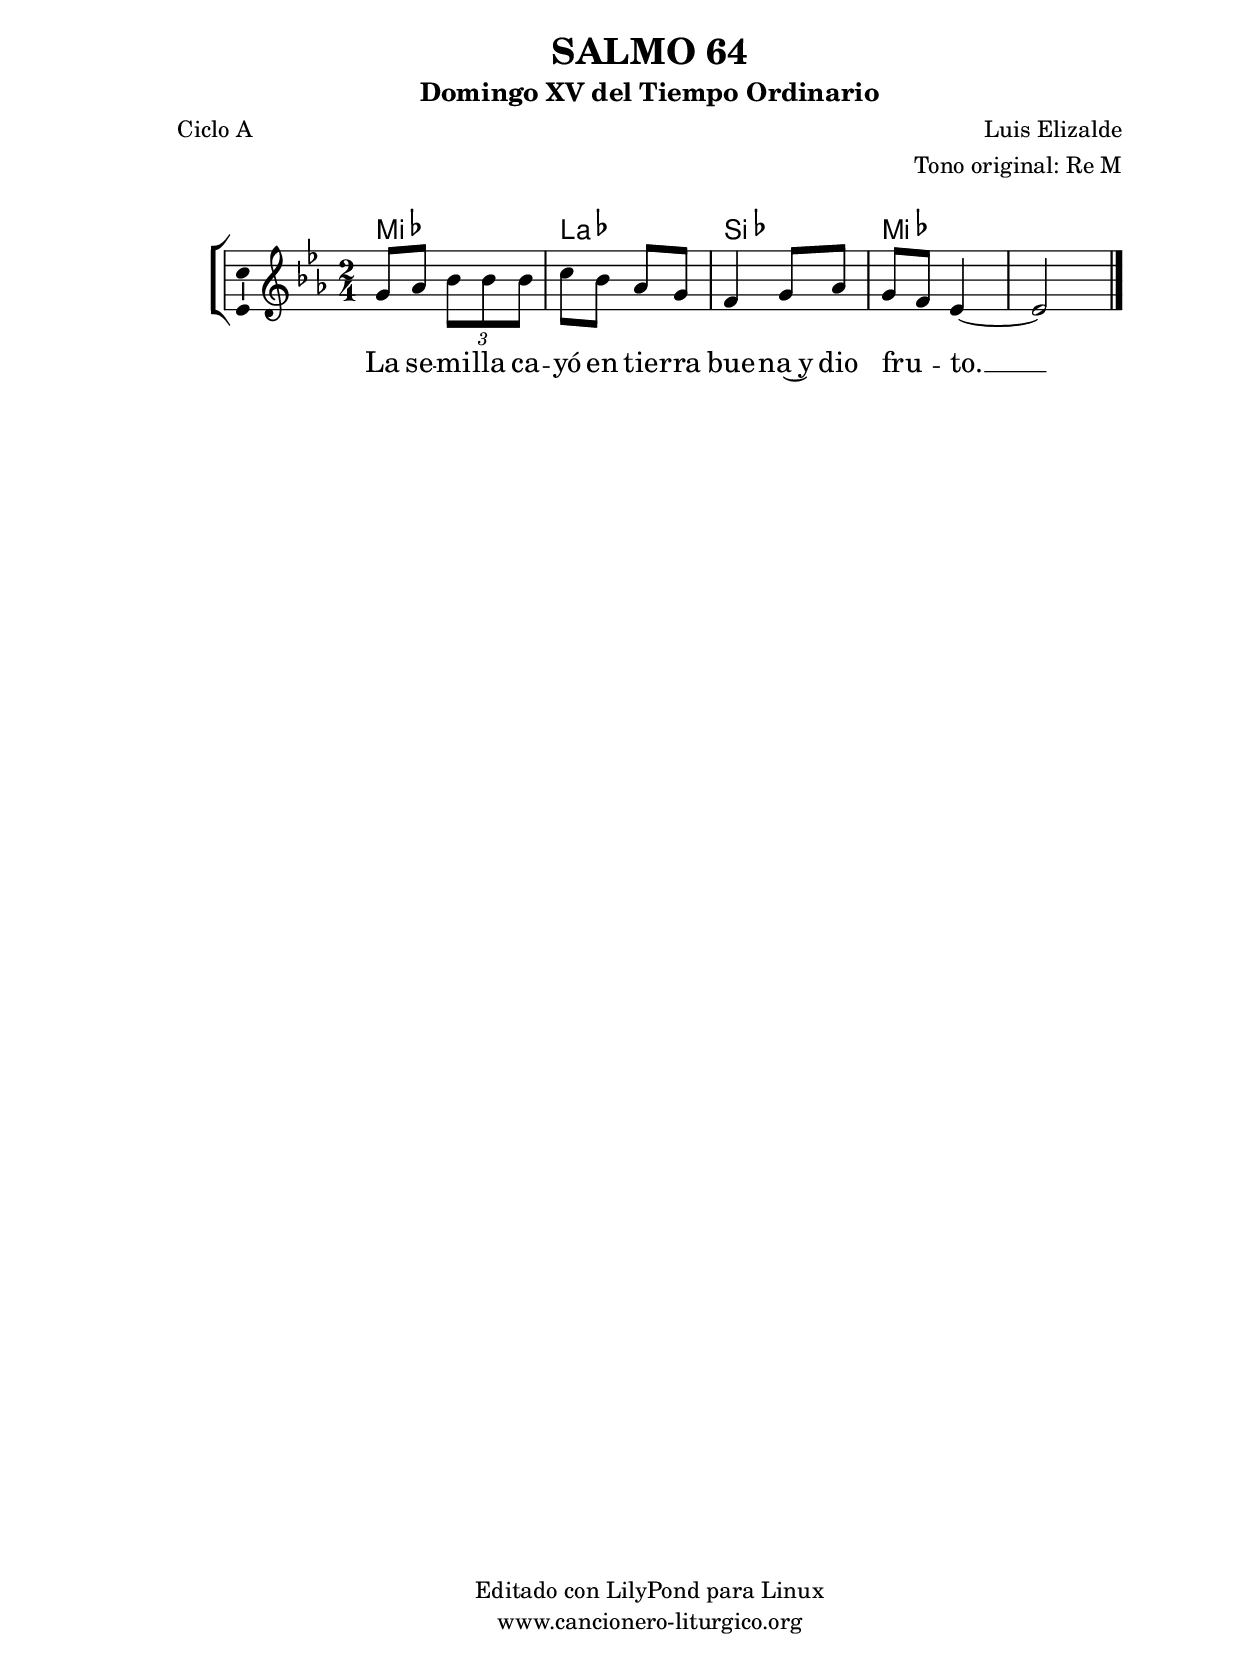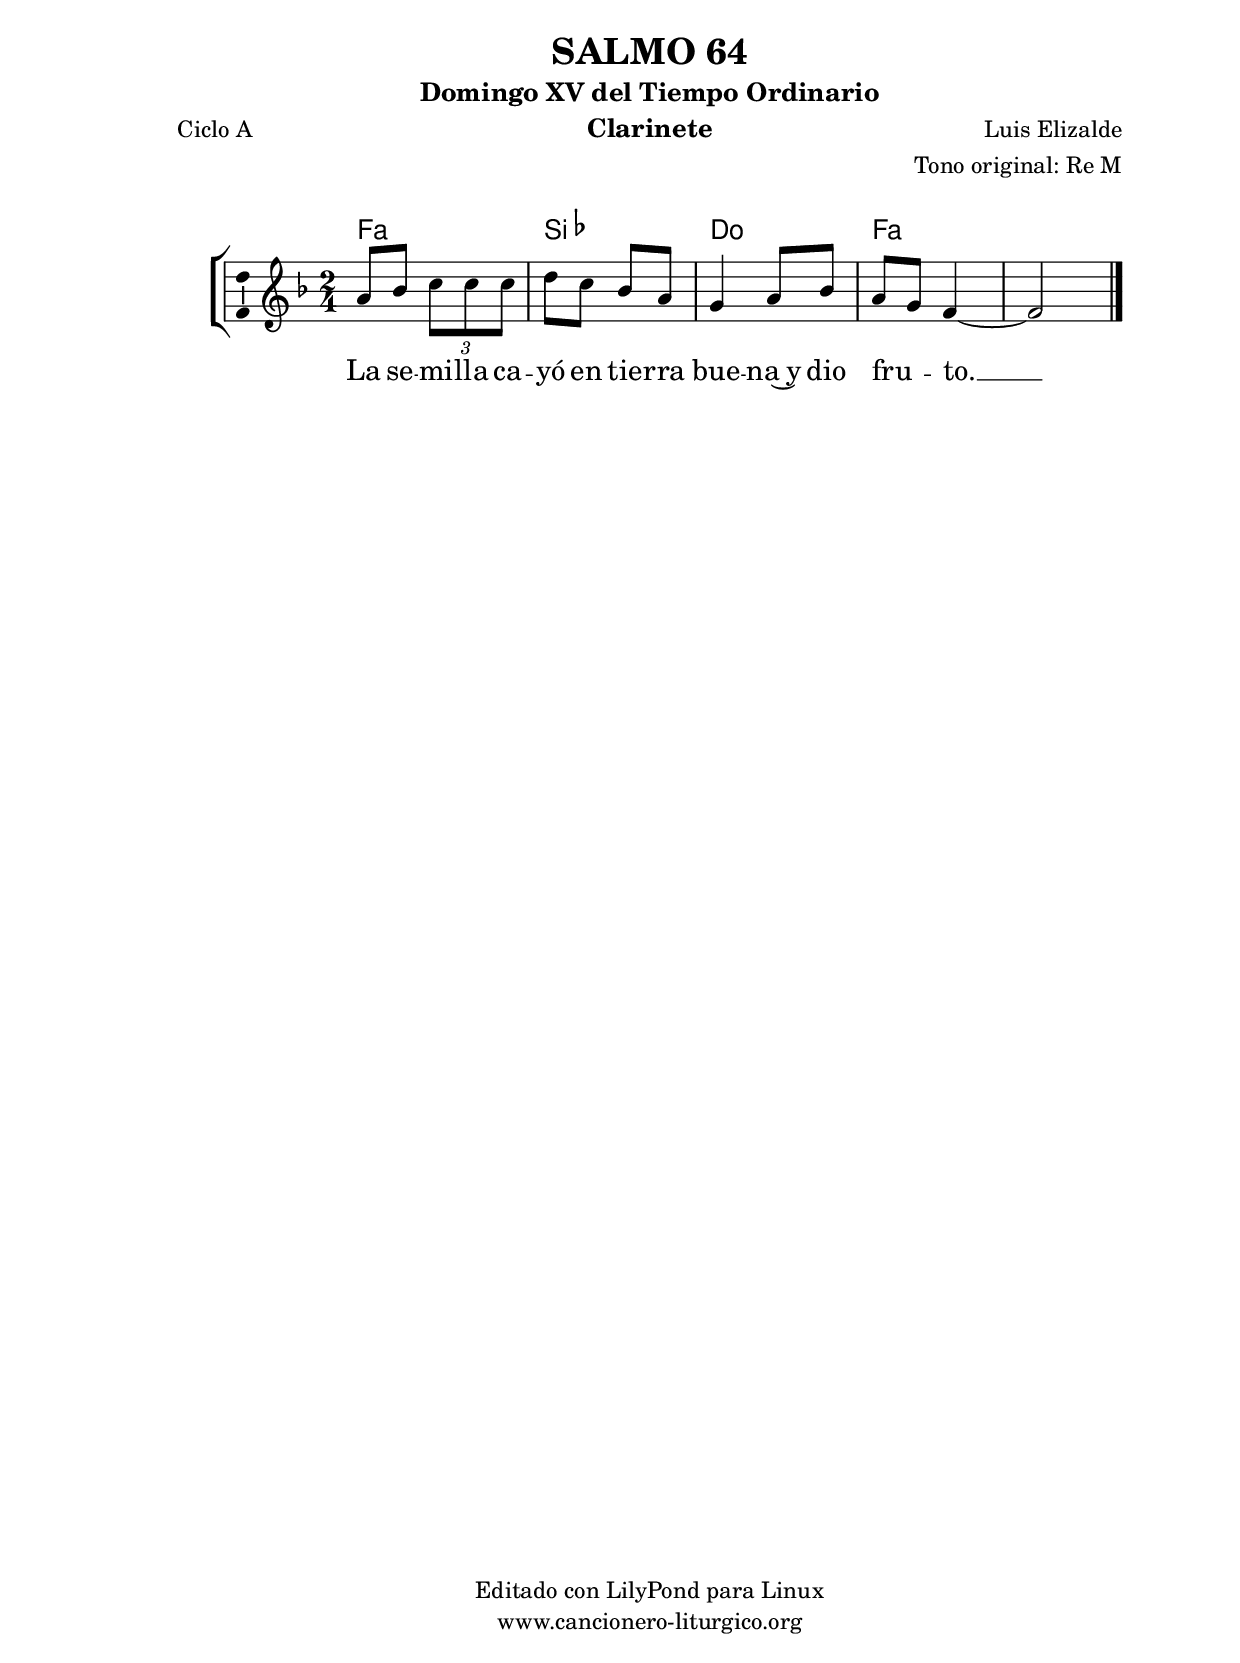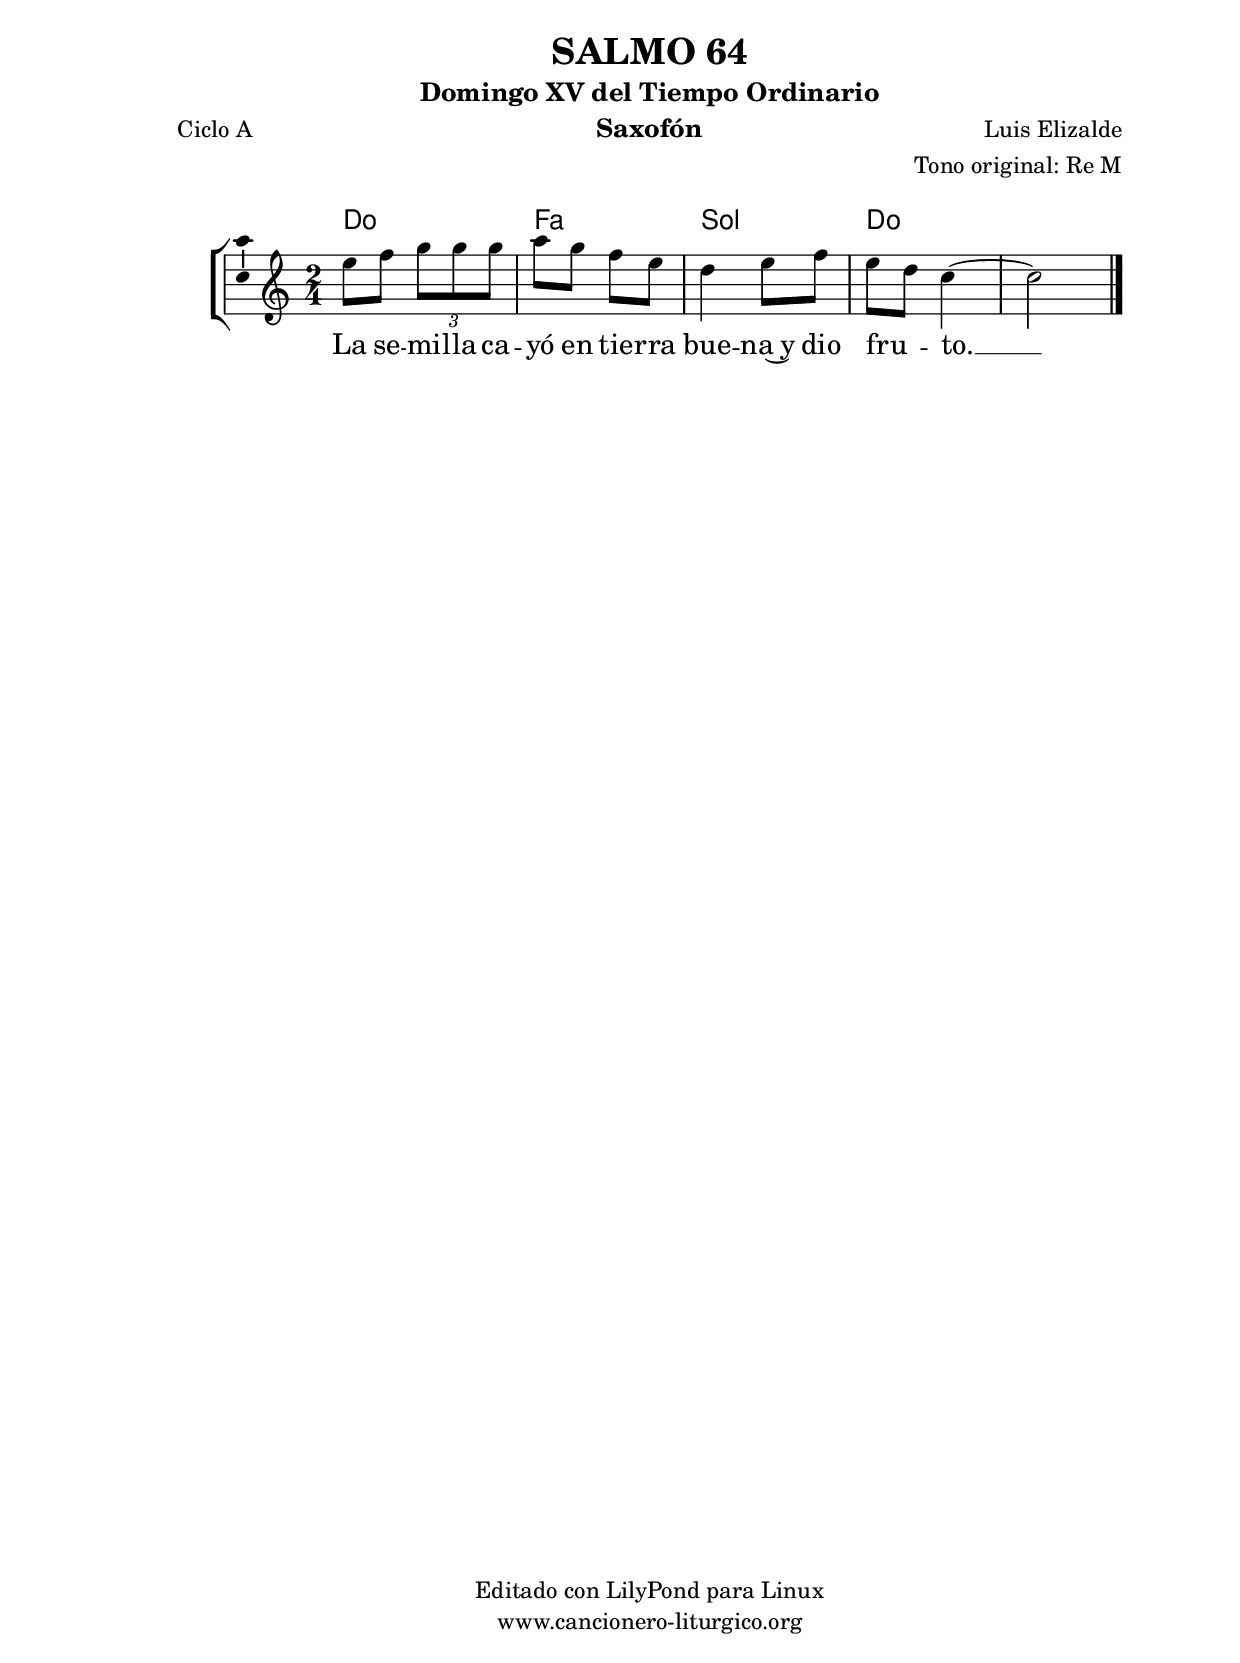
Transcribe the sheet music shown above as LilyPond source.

%
%para convertir .midi en .wav:
%timidity filename.midi -Ow -o finename.wav
%
%
%Para convertir de .wav a .mp3:
%lame -h -m j filename.wav
%
%
%para escuchar el midi:
%timidity nombrefichero.midi
%


%versión de lilypond para la que se ha escrito esta partitura:
\version "2.16.0"

	%Tamaño papel
	#(set-default-paper-size "a4")
	%Tamaño partitura
	#(set-global-staff-size 20)
	%No responde al pulsar sobre una nota
	#(ly:set-option 'point-and-click #f)

%parámetros del encabezamiento:
\header {
	title = "SALMO 64"
	subtitle = "Domingo XV del Tiempo Ordinario"
	composer = "Luis Elizalde"
	poet = "Ciclo A"
	meter = ""
	arranger = "Tono original: Re M"
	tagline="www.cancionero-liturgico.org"
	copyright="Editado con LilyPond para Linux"
	tiempo = "Ordinario"
	usos = "Salmo"
	letra = ""
	}

%parámetros asociados al papel:
\paper  {
	oddHeaderMarkup = \markup {\fill-line { \on-the-fly #not-first-page \fromproperty #'header:title \on-the-fly #not-first-page \fromproperty #'header:composer }}
	evenHeaderMarkup = \markup {\fill-line { \fromproperty #'header:composer \fromproperty #'header:title }}
	#(set-paper-size "a4")
	print-page-number = ##f
	first-page-number = 1
	print-first-page-number = ##f
%	head-separation = 3.0 \cm
	top-margin = 2.0 \cm
	bottom-margin = 0.5\cm
%%%	bottom-margin = -1.0\cm
	left-margin = 3.0 \cm
	line-width = 16.0 \cm 
	indent = 8\mm
	interscoreline = 2.\mm
	between-system-space = 15\mm
%	para que las partituras no llenen la hoja:
	ragged-bottom = ##t
%	idem para la última hoja:
	ragged-last-bottom = ##f
%	para que las partituras llenen el ancho del papel:
	ragged-last = ##f
	after-title-space = 2.5 \cm
%page-count=1
%system-count=8

	%Flexible Vertical Spacing
%	markup-markup-spacing =
%	#'((basic-distance . 15) (minimum-distance . 15) (padding . 3))
	markup-system-spacing =
	#'((basic-distance . 15) (minimum-distance . 15) (padding . 3))
	system-system-spacing =
	#'((basic-distance . 15) (minimum-distance . 15) (padding . 3))
	score-system-spacing =
	#'((basic-distance . 15) (minimum-distance . 15) (padding . 5))
%	top-system-spacing = % header
%	#'((basic-distance . 8) (minimum-distance . 0) (padding . 3))
%	top-markup-spacing =
%	#'((basic-distance . 20) (minimum-distance . 20) (padding . 3))
	last-bottom-spacing = % footer
	#'((basic-distance . 5) (minimum-distance . 5) (padding . 3))
%	score-markup-spacing =
%	#'((basic-distance . 16) (minimum-distance . 13) (padding . 3))

	}


%parámetros que afectan a toda la partitura:
global =  {
	%clave de sol (G):
	\clef G
	%armadura:
	\transpose d ees
	\key d \major
	\tempo 4=80
	\set Score.tempoHideNote = ##t
	}


acordes = {
	\italianChords
	\chordmode {
	\transpose d ees
{

d2 g a d s

	}
	}
}

melodia = 
	\transpose d ees
{
	\relative c'{
	\time 2/4

fis8 g \times 2/3 {a8 a a}
b8 a g fis
e4 fis8 g
fis8 e d4~
d2

\bar "|."
}
}

texto = \lyricmode {
La se -- mi -- lla ca -- yó en tie -- rra bue -- na~y dio fru -- _ to. __
	}


acordesStaff = \context ChordNames = acordesStaff <<
	\set chordChanges = ##t
	\acordes
	>>


vozStaff = \context Voice = vozStaff
\with {\consists "Ambitus_engraver"}
<<
%	\set Staff.instrumentName = ""
%	\set Staff.shortInstrumentName = ""
%	\set Staff.midiInstrument = #"clarinet"
%	\set Staff.midiInstrument = #"cello"
%	\set Staff.midiInstrument = #"flute"
	\set Staff.midiInstrument = #"electric guitar (jazz)"
%	\set Staff.midiInstrument = #"english horn"
%	\set Staff.midiInstrument = #"violin"
%	\set Staff.midiInstrument = #"glockenspiel"
	\set Staff.midiMinimumVolume = #0.7
	\set Staff.midiMaximumVolume = #0.9
	\global
	\melodia
	>>


textoStaff = \context Lyrics = textoStaff <<
	\lyricsto vozStaff \texto
	>>

\book {
	\score {
		\context ChoirStaff {
			\override StaffGroup.SystemStartBracket #'collapse-height = #1
			\override Score.SystemStartBar #'collapse-height = #1
			<<
			\acordesStaff
			\vozStaff
			\textoStaff
			>>
			}
		\layout {
	    		\context {
				\Lyrics
				\override LyricText #'font-size = #2
				}
	   		 \context {
				\Score
				%fontSize = #3
				\override StaffSymbol #'staff-space = #(magstep +3)
				%\override Beam #'thickness = #0.55
				%\override SpacingSpanner #'spacing-increment = #1.0
				%\override Slur #'height-limit = #1.5
				}
			}
		}
	\score {
		\unfoldRepeats
		\context ChoirStaff {
			<<
			\acordesStaff
			\vozStaff
			>>
			}
		\midi {
	  		\context {
	  			\Score
				tempoWholesPerMinute = #(ly:make-moment 70 4)
				}
			}
		}
	}

%Partitura para clarinete
#(define output-suffix "C")
\book {
	\header{
		instrument = "Clarinete"
		}
	\score {
		\context ChoirStaff {
			\override StaffGroup.SystemStartBracket #'collapse-height = #1
			\override Score.SystemStartBar #'collapse-height = #1
\transpose c d
			<<
			\acordesStaff
			\vozStaff
			\textoStaff
			>>
			}
		\layout {
	    		\context {
				\Lyrics
				\override LyricText #'font-size = #2
				}
	   		 \context {
				\Score
				%fontSize = #3
				\override StaffSymbol #'staff-space = #(magstep +3)
				%\override Beam #'thickness = #0.55
				%\override SpacingSpanner #'spacing-increment = #1.0
				%\override Slur #'height-limit = #1.5
				}
			}
		}
	}

%Partitura para saxofón
#(define output-suffix "S")
\book {
	\header{
		instrument = "Saxofón"
		}
	\score {
		\context ChoirStaff {
			\override StaffGroup.SystemStartBracket #'collapse-height = #1
			\override Score.SystemStartBar #'collapse-height = #1
\transpose c a
			<<
			\acordesStaff
			\vozStaff
			\textoStaff
			>>
			}
		\layout {
	    		\context {
				\Lyrics
				\override LyricText #'font-size = #2
				}
	   		 \context {
				\Score
				%fontSize = #3
				\override StaffSymbol #'staff-space = #(magstep +3)
				%\override Beam #'thickness = #0.55
				%\override SpacingSpanner #'spacing-increment = #1.0
				%\override Slur #'height-limit = #1.5
				}
			}
		}
	}

